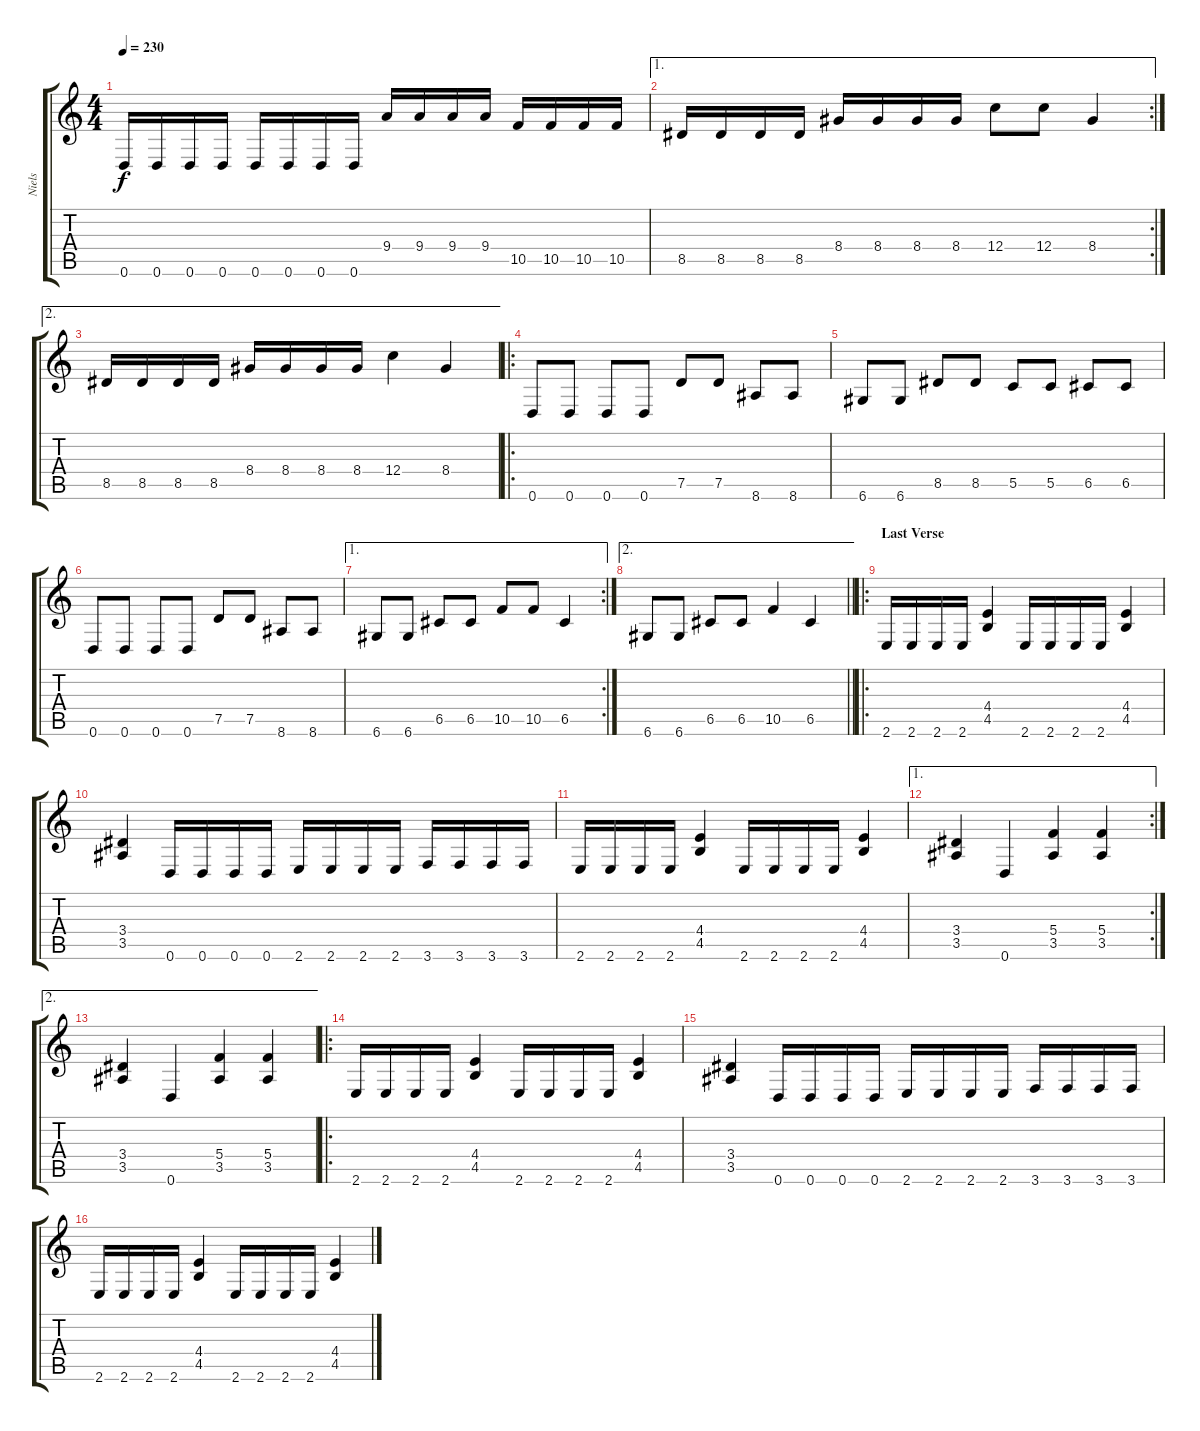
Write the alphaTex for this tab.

\track ("Niels" "Niels") {instrument distortionguitar}
\staff {score tabs}
\tuning (D4 A3 F3 C3 G2 D2) {hide}
\ts (4 4)
\tempo 230
\clef g2
\ks c
0.6.16{dy f} 0.6.16 0.6.16 0.6.16 0.6.16 0.6.16 0.6.16 0.6.16 9.4.16 9.4.16 9.4.16 9.4.16 10.5.16 10.5.16 10.5.16 10.5.16 |
\ae 1
\rc 2
8.5.16 8.5.16 8.5.16 8.5.16 8.4.16 8.4.16 8.4.16 8.4.16 12.4.8 12.4.8 8.4.4 |
\ae 2
8.5.16 8.5.16 8.5.16 8.5.16 8.4.16 8.4.16 8.4.16 8.4.16 12.4.4 8.4.4 |
\ro
0.6.8 0.6.8 0.6.8 0.6.8 7.5.8 7.5.8 8.6.8 8.6.8 |
6.6.8 6.6.8 8.5.8 8.5.8 5.5.8 5.5.8 6.5.8 6.5.8 |
0.6.8 0.6.8 0.6.8 0.6.8 7.5.8 7.5.8 8.6.8 8.6.8 |
\ae 1
\rc 2
6.6.8 6.6.8 6.5.8 6.5.8 10.5.8 10.5.8 6.5.4 |
\ae 2
\barLineRight lightlight
6.6.8 6.6.8 6.5.8 6.5.8 10.5.4 6.5.4 |
\ro
\section ("" "Last Verse")
2.6.16 2.6.16 2.6.16 2.6.16 (4.4 4.5).4 2.6.16 2.6.16 2.6.16 2.6.16 (4.4 4.5).4 |
(3.4 3.5).4 0.6.16 0.6.16 0.6.16 0.6.16 2.6.16 2.6.16 2.6.16 2.6.16 3.6.16 3.6.16 3.6.16 3.6.16 |
2.6.16 2.6.16 2.6.16 2.6.16 (4.4 4.5).4 2.6.16 2.6.16 2.6.16 2.6.16 (4.4 4.5).4 |
\ae 1
\rc 2
(3.4 3.5).4 0.6.4 (5.4 3.5).4 (5.4 3.5).4 |
\ae 2
(3.4 3.5).4 0.6.4 (5.4 3.5).4 (5.4 3.5).4 |
\ro
2.6.16 2.6.16 2.6.16 2.6.16 (4.4 4.5).4 2.6.16 2.6.16 2.6.16 2.6.16 (4.4 4.5).4 |
(3.4 3.5).4 0.6.16 0.6.16 0.6.16 0.6.16 2.6.16 2.6.16 2.6.16 2.6.16 3.6.16 3.6.16 3.6.16 3.6.16 |
2.6.16 2.6.16 2.6.16 2.6.16 (4.4 4.5).4 2.6.16 2.6.16 2.6.16 2.6.16 (4.4 4.5).4
